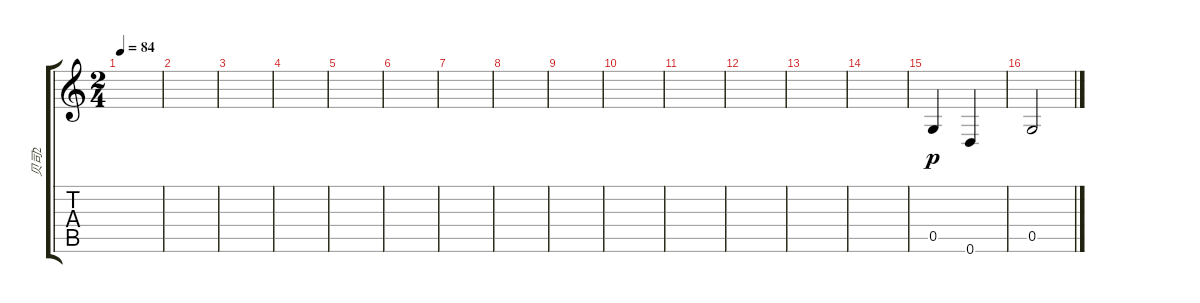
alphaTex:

\track ("贝司2" "贝司2") {instrument electricbassfinger}
\staff {score tabs}
\tuning (Eb4 Bb3 Gb3 Db3 G2 D2) {hide}
\ts (2 4)
\tempo 84
\clef g2
\ks c
|
|
|
|
|
|
|
|
|
|
|
|
|
|
0.5.4{dy p} 0.6.4 |
0.5.2
